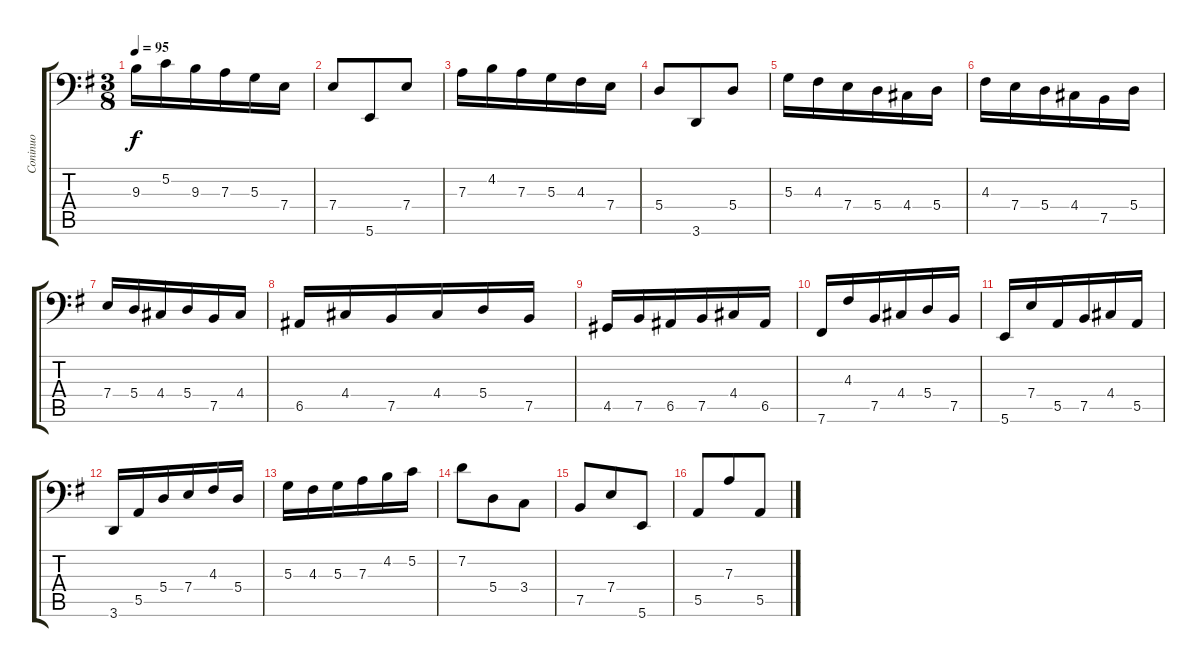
\track ("Coninuo" "Coninuo") {instrument contrabass}
\staff {score tabs}
\tuning (C3 G2 D2 A1 E1 B0) {hide}
\ts (3 8)
\tempo 95
\clef f4
\ks g
9.3.16{dy f} 5.2.16{beam merge} 9.3.16 7.3.16{beam merge} 5.3.16 7.4.16 |
7.4.8 5.6.8 7.4.8 |
7.3.16 4.2.16{beam merge} 7.3.16 5.3.16{beam merge} 4.3.16 7.4.16 |
5.4.8 3.6.8 5.4.8 |
5.3.16 4.3.16{beam merge} 7.4.16 5.4.16{beam merge} 4.4.16 5.4.16 |
4.3.16 7.4.16{beam merge} 5.4.16 4.4.16{beam merge} 7.5.16 5.4.16 |
7.4.16 5.4.16{beam merge} 4.4.16 5.4.16{beam merge} 7.5.16 4.4.16 |
6.5.16 4.4.16{beam merge} 7.5.16 4.4.16{beam merge} 5.4.16 7.5.16 |
4.5.16 7.5.16{beam merge} 6.5.16 7.5.16{beam merge} 4.4.16 6.5.16 |
7.6.16 4.3.16{beam merge} 7.5.16 4.4.16{beam merge} 5.4.16 7.5.16 |
5.6.16 7.4.16{beam merge} 5.5.16 7.5.16{beam merge} 4.4.16 5.5.16 |
3.6.16 5.5.16{beam merge} 5.4.16 7.4.16{beam merge} 4.3.16 5.4.16 |
5.3.16 4.3.16{beam merge} 5.3.16 7.3.16{beam merge} 4.2.16 5.2.16 |
7.2.8 5.4.8 3.4.8 |
7.5.8 7.4.8 5.6.8 |
5.5.8{beam Up} 7.3.8{beam Up} 5.5.8{beam Up}
